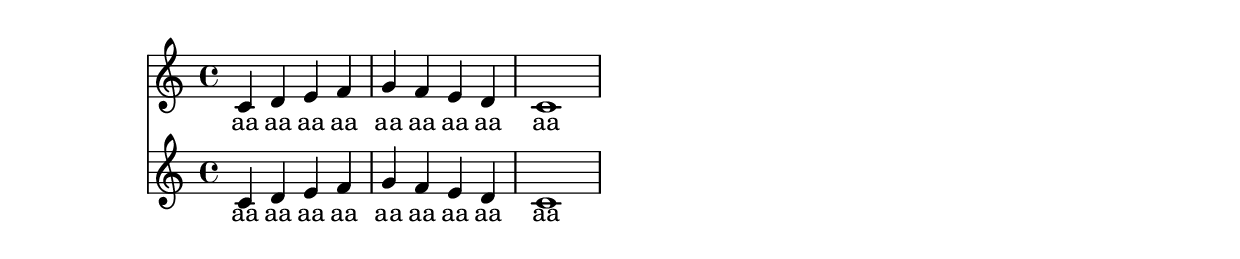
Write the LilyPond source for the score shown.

% DO NOT EDIT this file manually; it is automatically
% generated from Documentation/snippets/new
% Make any changes in Documentation/snippets/new/
% and then run scripts/auxiliar/makelsr.py
%
% This file is in the public domain.
%% Note: this file works from version 2.14.0
\version "2.14.0"

\header {
%% Translation of GIT committish: 8b93de6ce951b7b14bc7818f31019524295b990f
  texidoces = "
Este fragmento de código muestra cómo situar la línea de base de la
letra más cerca del pentagrama.

"
  doctitlees = "Ajuste del especiado vertical de la letra"


%% Translation of GIT committish: 9a65042d49324f2e3dff18c4b0858def81232eea
  texidocfr = "
Cet extrait illustre la manière de rapprocher la ligne de paroles
de la portée.

"
  doctitlefr = "Ajustement de l'espacement vertical des paroles"


  lsrtags = "text, vocal-music, spacing"
  texidoc = "
This snippet shows how to bring the lyrics line closer to the staff.

"
  doctitle = "Adjusting lyrics vertical spacing"
} % begin verbatim


% Default layout:
<<
  \new Staff \new Voice = melody \relative c' {
    c4 d e f
    g4 f e d
    c1
  }
  \new Lyrics \lyricsto melody { aa aa aa aa aa aa aa aa aa }

  % Reducing the minimum space below the staff and above the lyrics:
  \new Staff {
    \new Voice = melody \relative c' {
      c4 d e f
      g4 f e d
      c1
    }
  }
  \new Lyrics \with {
    \override VerticalAxisGroup #'nonstaff-relatedstaff-spacing = #'((basic-distance . 1))
  }
  \lyricsto melody { aa aa aa aa aa aa aa aa aa }
>>
